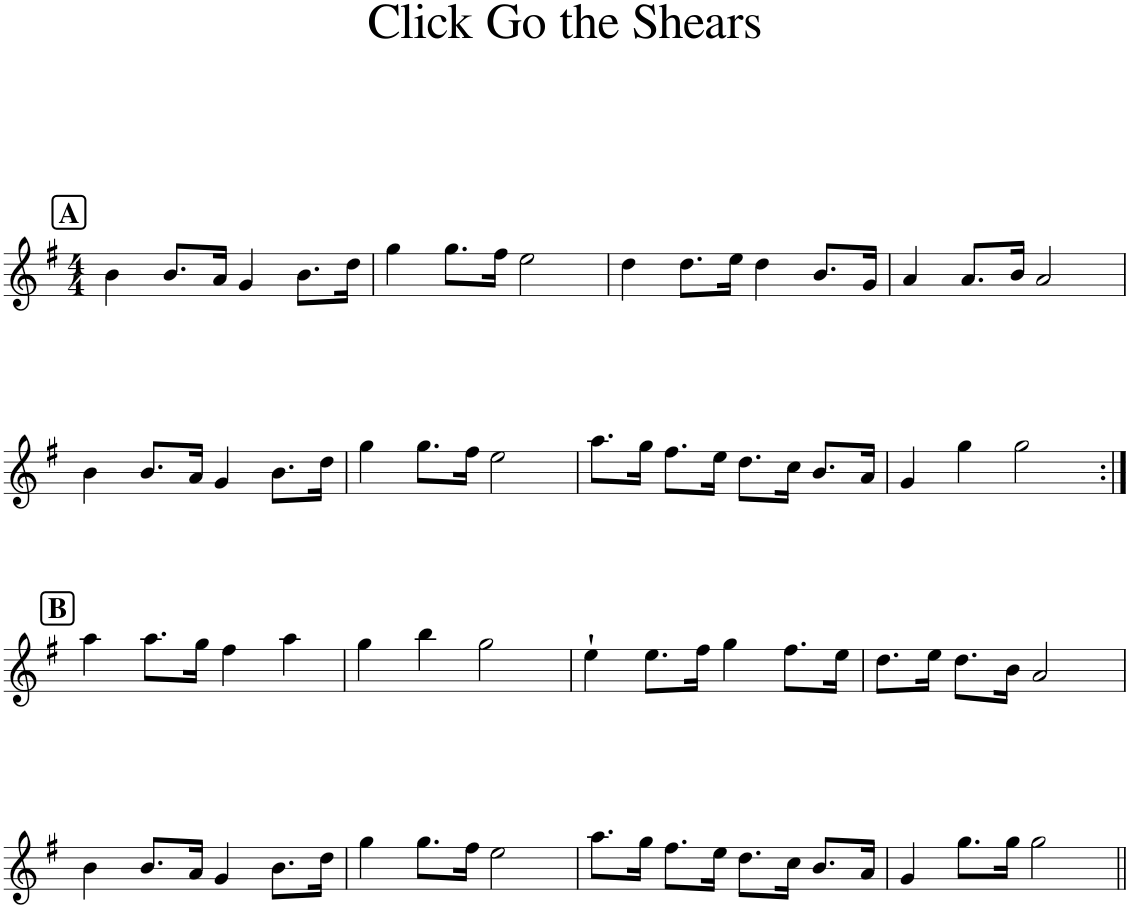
**kern
*part1
*staff1
*I"Piano
*I'Pno
*clefG2
*k[f#]
*G:
*M4/4
!!LO:REH:place=s1:a:B:cj:fs=14:t=A
=1
4b\
8.b/L
16a/Jk
4g/
8.b\L
16dd\Jk
=2
4gg\
8.gg\L
16ff#\Jk
2ee\
=3
4dd\
8.dd\L
16ee\Jk
4dd\
8.b/L
16g/Jk
=4
4a/
8.a/L
16b/Jk
2a/
!!LO:LB:g=z
=5
4b\
8.b/L
16a/Jk
4g/
8.b\L
16dd\Jk
=6
4gg\
8.gg\L
16ff#\Jk
2ee\
=7
8.aa\L
16gg\Jk
8.ff#\L
16ee\Jk
8.dd\L
16cc\Jk
8.b/L
16a/Jk
=8
4g/
4gg\
2gg\
!!LO:LB:g=z
!!LO:REH:place=s1:a:B:cj:fs=14:t=B
=9:|!
4aa\
8.aa\L
16gg\Jk
4ff#\
4aa\
=10
4gg\
4bb\
2gg\
=11
4ee`\
8.ee\L
16ff#\Jk
4gg\
8.ff#\L
16ee\Jk
=12
8.dd\L
16ee\Jk
8.dd\L
16b\Jk
2a/
!!LO:LB:g=z
=13
4b\
8.b/L
16a/Jk
4g/
8.b\L
16dd\Jk
=14
4gg\
8.gg\L
16ff#\Jk
2ee\
=15
8.aa\L
16gg\Jk
8.ff#\L
16ee\Jk
8.dd\L
16cc\Jk
8.b/L
16a/Jk
=16
4g/
8.gg\L
16gg\Jk
2gg\
=||
*-
